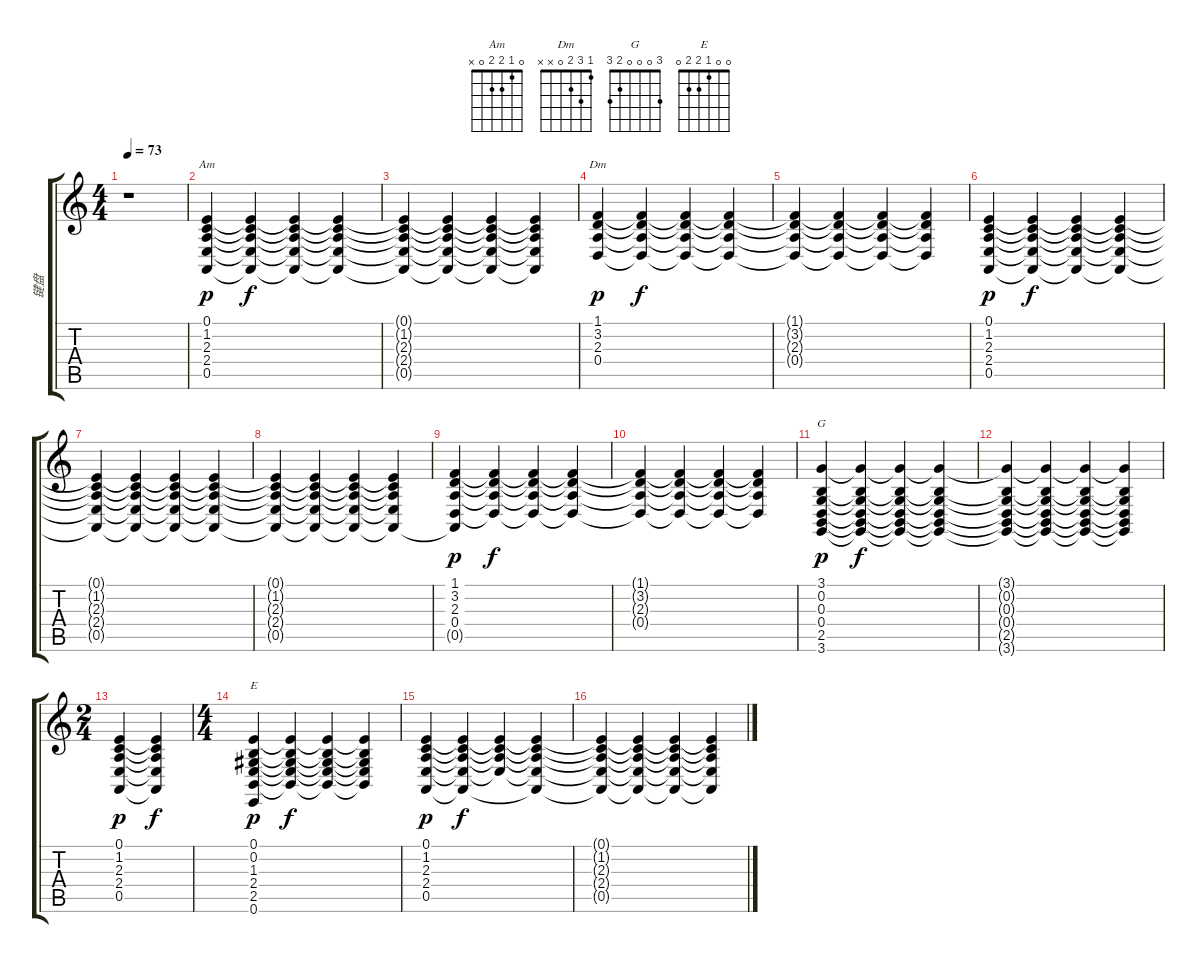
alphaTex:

\track ("键盘" "键盘") {instrument stringensemble2}
\staff {score tabs}
\tuning (E4 B3 G3 D3 A2 E2) {hide}
\chord ("Am" 0 1 2 2 0 x)
\chord ("Dm" 1 3 2 0 x x)
\chord ("G" 3 0 0 0 2 3)
\chord ("E" 0 0 1 2 2 0)
\ts (4 4)
\tempo 73
\clef g2
\ks c
r.1{dy p instrument stringensemble2} |
(0.1 1.2 2.3 2.4 0.5).4{ch "Am"} (0.1{t} 1.2{t} 2.3{t} 2.4{t} 0.5{t}).4{dy f} (0.1{t} 1.2{t} 2.3{t} 2.4{t} 0.5{t}).4 (0.1{t} 1.2{t} 2.3{t} 2.4{t} 0.5{t}).4 |
(0.1{t} 1.2{t} 2.3{t} 2.4{t} 0.5{t}).4 (0.1{t} 1.2{t} 2.3{t} 2.4{t} 0.5{t}).4 (0.1{t} 1.2{t} 2.3{t} 2.4{t} 0.5{t}).4 (0.1{t} 1.2{t} 2.3{t} 2.4{t} 0.5{t}).4 |
(1.1 3.2 2.3 0.4).4{ch "Dm" dy p} (1.1{t} 3.2{t} 2.3{t} 0.4{t}).4{dy f} (1.1{t} 3.2{t} 2.3{t} 0.4{t}).4 (1.1{t} 3.2{t} 2.3{t} 0.4{t}).4 |
(1.1{t} 3.2{t} 2.3{t} 0.4{t}).4 (1.1{t} 3.2{t} 2.3{t} 0.4{t}).4 (1.1{t} 3.2{t} 2.3{t} 0.4{t}).4 (1.1{t} 3.2{t} 2.3{t} 0.4{t}).4 |
(0.1 1.2 2.3 2.4 0.5).4{dy p} (0.1{t} 1.2{t} 2.3{t} 2.4{t} 0.5{t}).4{dy f} (0.1{t} 1.2{t} 2.3{t} 2.4{t} 0.5{t}).4 (0.1{t} 1.2{t} 2.3{t} 2.4{t} 0.5{t}).4 |
(0.1{t} 1.2{t} 2.3{t} 2.4{t} 0.5{t}).4 (0.1{t} 1.2{t} 2.3{t} 2.4{t} 0.5{t}).4 (0.1{t} 1.2{t} 2.3{t} 2.4{t} 0.5{t}).4 (0.1{t} 1.2{t} 2.3{t} 2.4{t} 0.5{t}).4 |
(0.1{t} 1.2{t} 2.3{t} 2.4{t} 0.5{t}).4 (0.1{t} 1.2{t} 2.3{t} 2.4{t} 0.5{t}).4 (0.1{t} 1.2{t} 2.3{t} 2.4{t} 0.5{t}).4 (0.1{t} 1.2{t} 2.3{t} 2.4{t} 0.5{t}).4 |
(1.1 3.2 2.3 0.4 0.5{t}).4{dy p} (1.1{t} 3.2{t} 2.3{t} 0.4{t}).4{dy f} (1.1{t} 3.2{t} 2.3{t} 0.4{t}).4 (1.1{t} 3.2{t} 2.3{t} 0.4{t}).4 |
(1.1{t} 3.2{t} 2.3{t} 0.4{t}).4 (1.1{t} 3.2{t} 2.3{t} 0.4{t}).4 (1.1{t} 3.2{t} 2.3{t} 0.4{t}).4 (1.1{t} 3.2{t} 2.3{t} 0.4{t}).4 |
(3.1 0.2 0.3 0.4 2.5 3.6).4{ch "G" dy p} (3.1{t} 0.2{t} 0.3{t} 0.4{t} 2.5{t} 3.6{t}).4{dy f} (3.1{t} 0.2{t} 0.3{t} 0.4{t} 2.5{t} 3.6{t}).4 (3.1{t} 0.2{t} 0.3{t} 0.4{t} 2.5{t} 3.6{t}).4 |
(3.1{t} 0.2{t} 0.3{t} 0.4{t} 2.5{t} 3.6{t}).4 (3.1{t} 0.2{t} 0.3{t} 0.4{t} 2.5{t} 3.6{t}).4 (3.1{t} 0.2{t} 0.3{t} 0.4{t} 2.5{t} 3.6{t}).4 (3.1{t} 0.2{t} 0.3{t} 0.4{t} 2.5{t} 3.6{t}).4 |
\ts (2 4)
(0.1 1.2 2.3 2.4 0.5).4{dy p} (0.1{t} 1.2{t} 2.3{t} 2.4{t} 0.5{t}).4{dy f} |
\ts (4 4)
(0.1 0.2 1.3 2.4 2.5 0.6).4{ch "E" dy p} (0.1{t} 0.2{t} 1.3{t} 2.4{t} 2.5{t}).4{dy f} (0.1{t} 0.2{t} 1.3{t} 2.4{t} 2.5{t}).4 (0.1{t} 0.2{t} 1.3{t} 2.4{t} 2.5{t}).4 |
(0.1 1.2 2.3 2.4 0.5).4{dy p} (0.1{t} 1.2{t} 2.3{t} 2.4{t} 0.5{t}).4{dy f} (0.1{t} 1.2{t} 2.3{t} 2.4{t}).4 (0.1{t} 1.2{t} 2.3{t} 2.4{t} 0.5{t}).4 |
(0.1{t} 1.2{t} 2.3{t} 2.4{t} 0.5{t}).4 (0.1{t} 1.2{t} 2.3{t} 2.4{t} 0.5{t}).4 (0.1{t} 1.2{t} 2.3{t} 2.4{t} 0.5{t}).4 (0.1{t} 1.2{t} 2.3{t} 2.4{t} 0.5{t}).4
